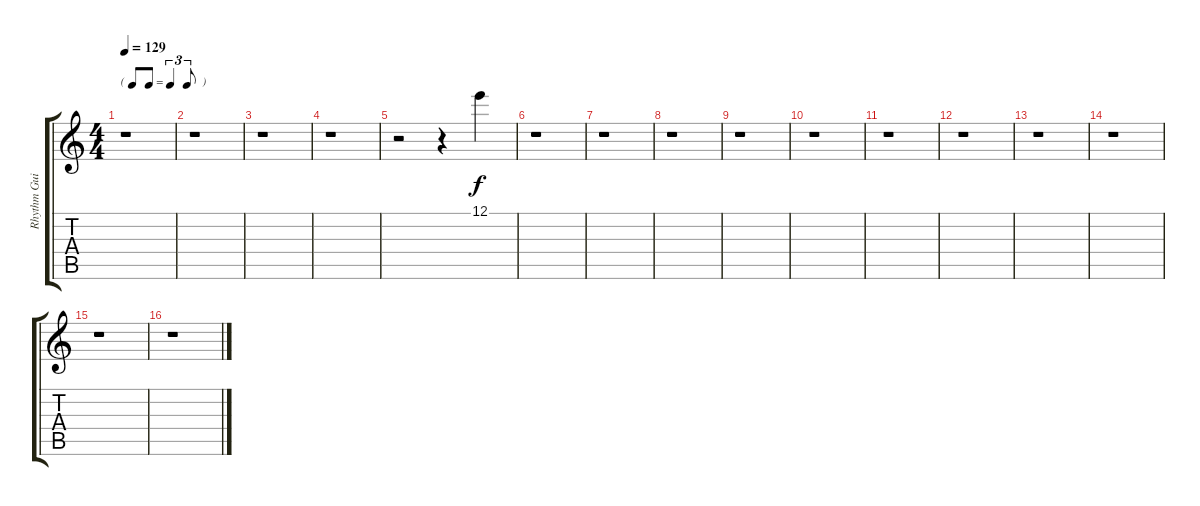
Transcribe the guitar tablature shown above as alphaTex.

\track ("Rhythm Guitar" "Rhythm Gui") {instrument distortionguitar}
\staff {score tabs}
\tuning (E4 B3 G3 D3 A2 E2) {hide}
\ts (4 4)
\tf triplet8th
\tempo 129
\clef g2
\ks c
r.1{dy f} |
r.1 |
r.1 |
r.1 |
r.2 r.4 12.1.4 |
r.1 |
r.1 |
r.1 |
r.1 |
r.1 |
r.1 |
r.1 |
r.1 |
r.1 |
r.1 |
r.1
